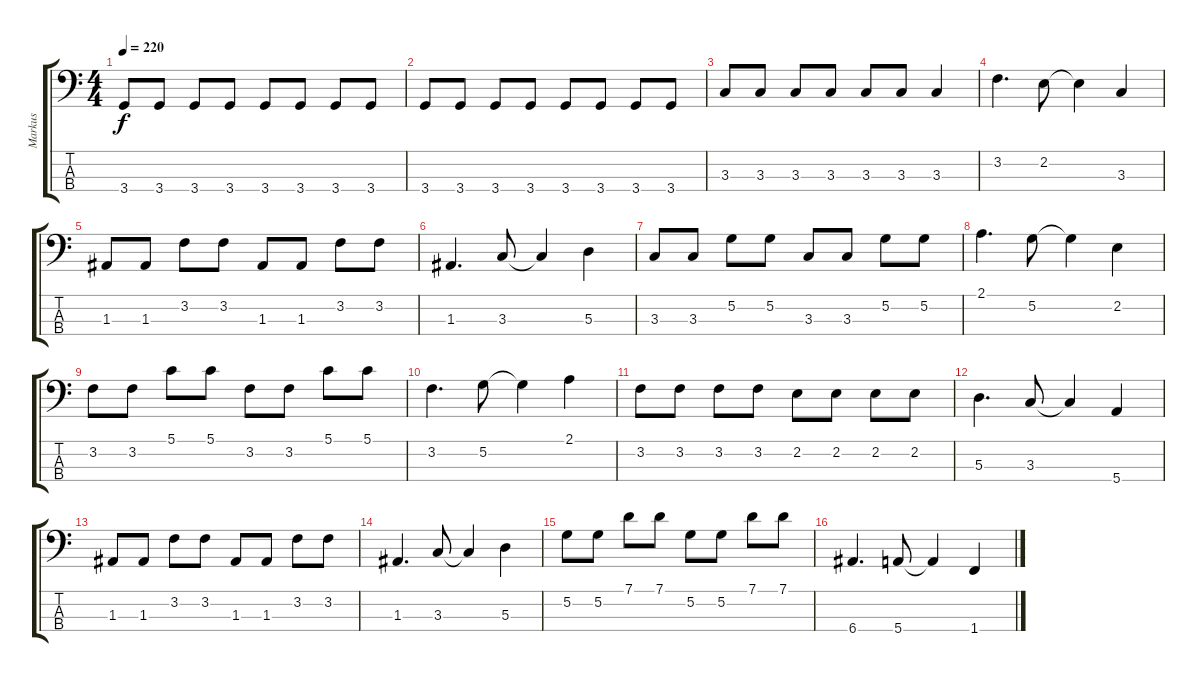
\track ("Markus" "Markus") {instrument electricbassfinger}
\staff {score tabs}
\tuning (G2 D2 A1 E1) {hide}
\ts (4 4)
\tempo 220
\clef f4
\ks c
3.4.8{dy f} 3.4.8 3.4.8 3.4.8 3.4.8 3.4.8 3.4.8 3.4.8 |
3.4.8 3.4.8 3.4.8 3.4.8 3.4.8 3.4.8 3.4.8 3.4.8 |
3.3.8 3.3.8 3.3.8 3.3.8 3.3.8 3.3.8 3.3.4 |
3.2.4{d} 2.2.8 2.2{t}.4 3.3.4 |
1.3.8 1.3.8 3.2.8 3.2.8 1.3.8 1.3.8 3.2.8 3.2.8 |
1.3.4{d} 3.3.8 3.3{t}.4 5.3.4 |
3.3.8 3.3.8 5.2.8 5.2.8 3.3.8 3.3.8 5.2.8 5.2.8 |
2.1.4{d} 5.2.8 5.2{t}.4 2.2.4 |
3.2.8 3.2.8 5.1.8 5.1.8 3.2.8 3.2.8 5.1.8 5.1.8 |
3.2.4{d} 5.2.8 5.2{t}.4 2.1.4 |
3.2.8 3.2.8 3.2.8 3.2.8 2.2.8 2.2.8 2.2.8 2.2.8 |
5.3.4{d} 3.3.8 3.3{t}.4 5.4.4 |
1.3.8 1.3.8 3.2.8 3.2.8 1.3.8 1.3.8 3.2.8 3.2.8 |
1.3.4{d} 3.3.8 3.3{t}.4 5.3.4 |
5.2.8 5.2.8 7.1.8 7.1.8 5.2.8 5.2.8 7.1.8 7.1.8 |
6.4.4{d} 5.4.8 5.4{t}.4 1.4.4
